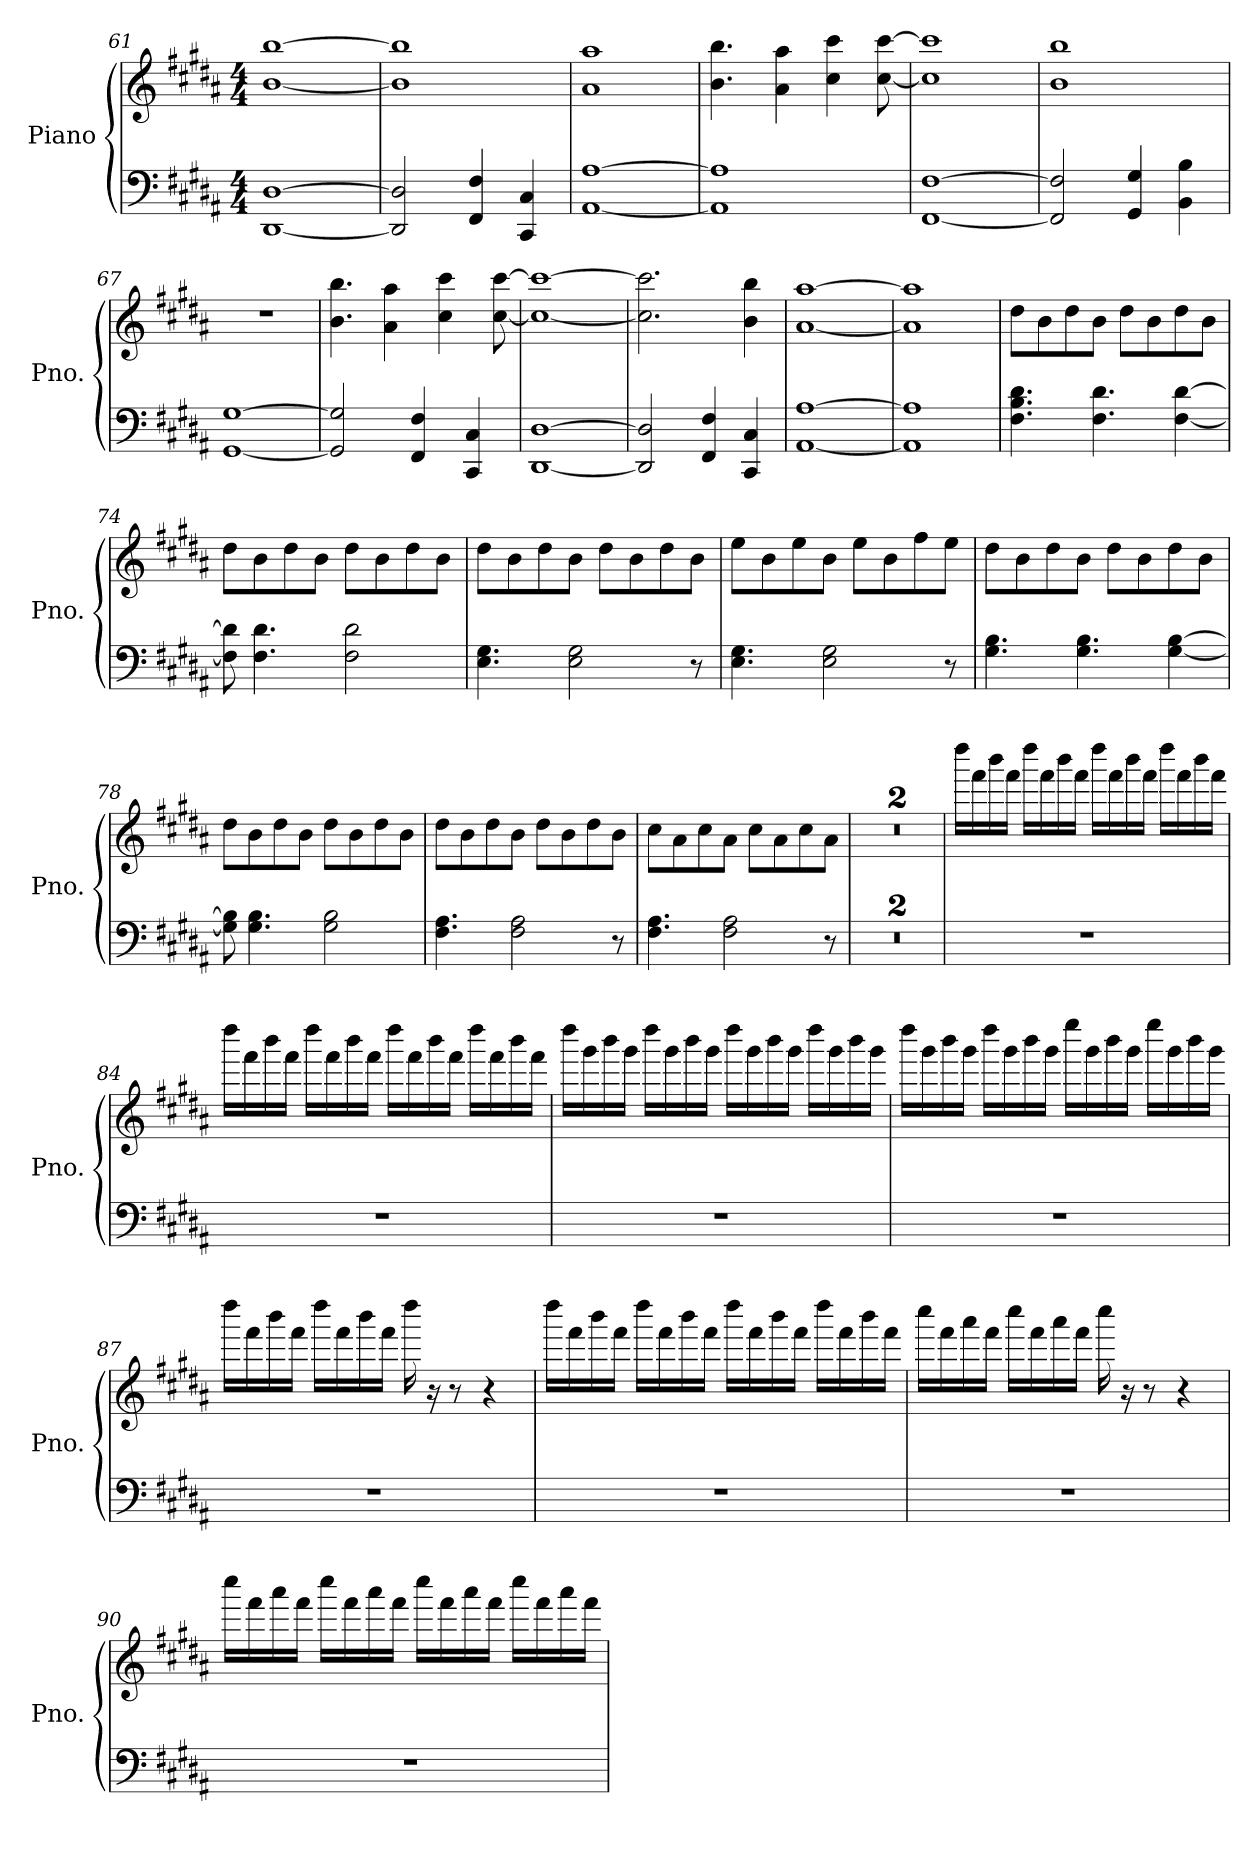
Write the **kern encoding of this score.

**kern	**kern
*part1	*part1
*staff2	*staff1
*I"Piano	*
*I'Pno.	*
*clefF4	*clefG2
*k[f#c#g#d#a#]	*k[f#c#g#d#a#]
*M4/4	*M4/4
=61	=61
[1DD# [1D#	[1b [1bb
=62	=62
2DD#/] 2D#/]	1b] 1bb]
4FF#/ 4F#/	.
4CC#/ 4C#/	.
=63	=63
[1AA# [1A#	1a# 1aa#
=64	=64
1AA#] 1A#]	4.b\ 4.bb\
.	4a#\ 4aa#\
.	4cc#\ 4ccc#\
.	[8cc#\ [8ccc#\
=65	=65
[1FF# [1F#	1cc#] 1ccc#]
!!LO:PB:g=z
=66	=66
2FF#/] 2F#/]	1b 1bb
4GG#/ 4G#/	.
4BB\ 4B\	.
=67	=67
[1GG# [1G#	1r
=68	=68
2GG#/] 2G#/]	4.b\ 4.bb\
.	4a#\ 4aa#\
4FF#/ 4F#/	.
.	4cc#\ 4ccc#\
4CC#/ 4C#/	.
.	[8cc#\ [8ccc#\
=69	=69
[1DD# [1D#	1cc#_ 1ccc#_
=70	=70
2DD#/] 2D#/]	2.cc#\] 2.ccc#\]
4FF#/ 4F#/	.
4CC#/ 4C#/	4b\ 4bb\
=71	=71
[1AA# [1A#	[1a# [1aa#
=72	=72
1AA#] 1A#]	1a#] 1aa#]
=73	=73
4.F#\ 4.B\ 4.d#\	8dd#\L
.	8b\
.	8dd#\
4.F#\ 4.d#\	8b\J
.	8dd#\L
.	8b\
[4F#\ [4d#\	8dd#\
.	8b\J
=74	=74
8F#\] 8d#\]	8dd#\L
4.F#\ 4.d#\	8b\
.	8dd#\
.	8b\J
2F#\ 2d#\	8dd#\L
.	8b\
.	8dd#\
.	8b\J
!!LO:LB:g=z
=75	=75
4.E\ 4.G#\	8dd#\L
.	8b\
.	8dd#\
2E\ 2G#\	8b\J
.	8dd#\L
.	8b\
.	8dd#\
8r	8b\J
=76	=76
4.E\ 4.G#\	8ee\L
.	8b\
.	8ee\
2E\ 2G#\	8b\J
.	8ee\L
.	8b\
.	8ff#\
8r	8ee\J
=77	=77
4.G#\ 4.B\	8dd#\L
.	8b\
.	8dd#\
4.G#\ 4.B\	8b\J
.	8dd#\L
.	8b\
[4G#\ [4B\	8dd#\
.	8b\J
=78	=78
8G#\] 8B\]	8dd#\L
4.G#\ 4.B\	8b\
.	8dd#\
.	8b\J
2G#\ 2B\	8dd#\L
.	8b\
.	8dd#\
.	8b\J
=79	=79
4.F#\ 4.A#\	8dd#\L
.	8b\
.	8dd#\
2F#\ 2A#\	8b\J
.	8dd#\L
.	8b\
.	8dd#\
8r	8b\J
!!LO:LB:g=z
=80	=80
4.F#\ 4.A#\	8cc#\L
.	8a#\
.	8cc#\
2F#\ 2A#\	8a#\J
.	8cc#\L
.	8a#\
.	8cc#\
8r	8a#\J
=81	=81
1r	1r
=82	=82
1r	1r
=83	=83
1r	16dddd#\LL
.	16fff#\
.	16bbb\
.	16fff#\JJ
.	16dddd#\LL
.	16fff#\
.	16bbb\
.	16fff#\JJ
.	16dddd#\LL
.	16fff#\
.	16bbb\
.	16fff#\JJ
.	16dddd#\LL
.	16fff#\
.	16bbb\
.	16fff#\JJ
!!LO:LB:g=z
=84	=84
1r	16dddd#\LL
.	16fff#\
.	16bbb\
.	16fff#\JJ
.	16dddd#\LL
.	16fff#\
.	16bbb\
.	16fff#\JJ
.	16dddd#\LL
.	16fff#\
.	16bbb\
.	16fff#\JJ
.	16dddd#\LL
.	16fff#\
.	16bbb\
.	16fff#\JJ
=85	=85
1r	16dddd#\LL
.	16ggg#\
.	16bbb\
.	16ggg#\JJ
.	16dddd#\LL
.	16ggg#\
.	16bbb\
.	16ggg#\JJ
.	16dddd#\LL
.	16ggg#\
.	16bbb\
.	16ggg#\JJ
.	16dddd#\LL
.	16ggg#\
.	16bbb\
.	16ggg#\JJ
!!LO:LB:g=z
=86	=86
1r	16dddd#\LL
.	16ggg#\
.	16bbb\
.	16ggg#\JJ
.	16dddd#\LL
.	16ggg#\
.	16bbb\
.	16ggg#\JJ
.	16eeee\LL
.	16ggg#\
.	16bbb\
.	16ggg#\JJ
.	16eeee\LL
.	16ggg#\
.	16bbb\
.	16ggg#\JJ
=87	=87
1r	16dddd#\LL
.	16fff#\
.	16bbb\
.	16fff#\JJ
.	16dddd#\LL
.	16fff#\
.	16bbb\
.	16fff#\JJ
.	16dddd#\
.	16r
.	8r
.	4r
!!LO:PB:g=z
=88	=88
1r	16dddd#\LL
.	16fff#\
.	16bbb\
.	16fff#\JJ
.	16dddd#\LL
.	16fff#\
.	16bbb\
.	16fff#\JJ
.	16dddd#\LL
.	16fff#\
.	16bbb\
.	16fff#\JJ
.	16dddd#\LL
.	16fff#\
.	16bbb\
.	16fff#\JJ
=89	=89
1r	16cccc#\LL
.	16fff#\
.	16aaa#\
.	16fff#\JJ
.	16cccc#\LL
.	16fff#\
.	16aaa#\
.	16fff#\JJ
.	16cccc#\
.	16r
.	8r
.	4r
!!LO:LB:g=z
=90	=90
1r	16cccc#\LL
.	16fff#\
.	16aaa#\
.	16fff#\JJ
.	16cccc#\LL
.	16fff#\
.	16aaa#\
.	16fff#\JJ
.	16cccc#\LL
.	16fff#\
.	16aaa#\
.	16fff#\JJ
.	16cccc#\LL
.	16fff#\
.	16aaa#\
.	16fff#\JJ
=	=
*-	*-
